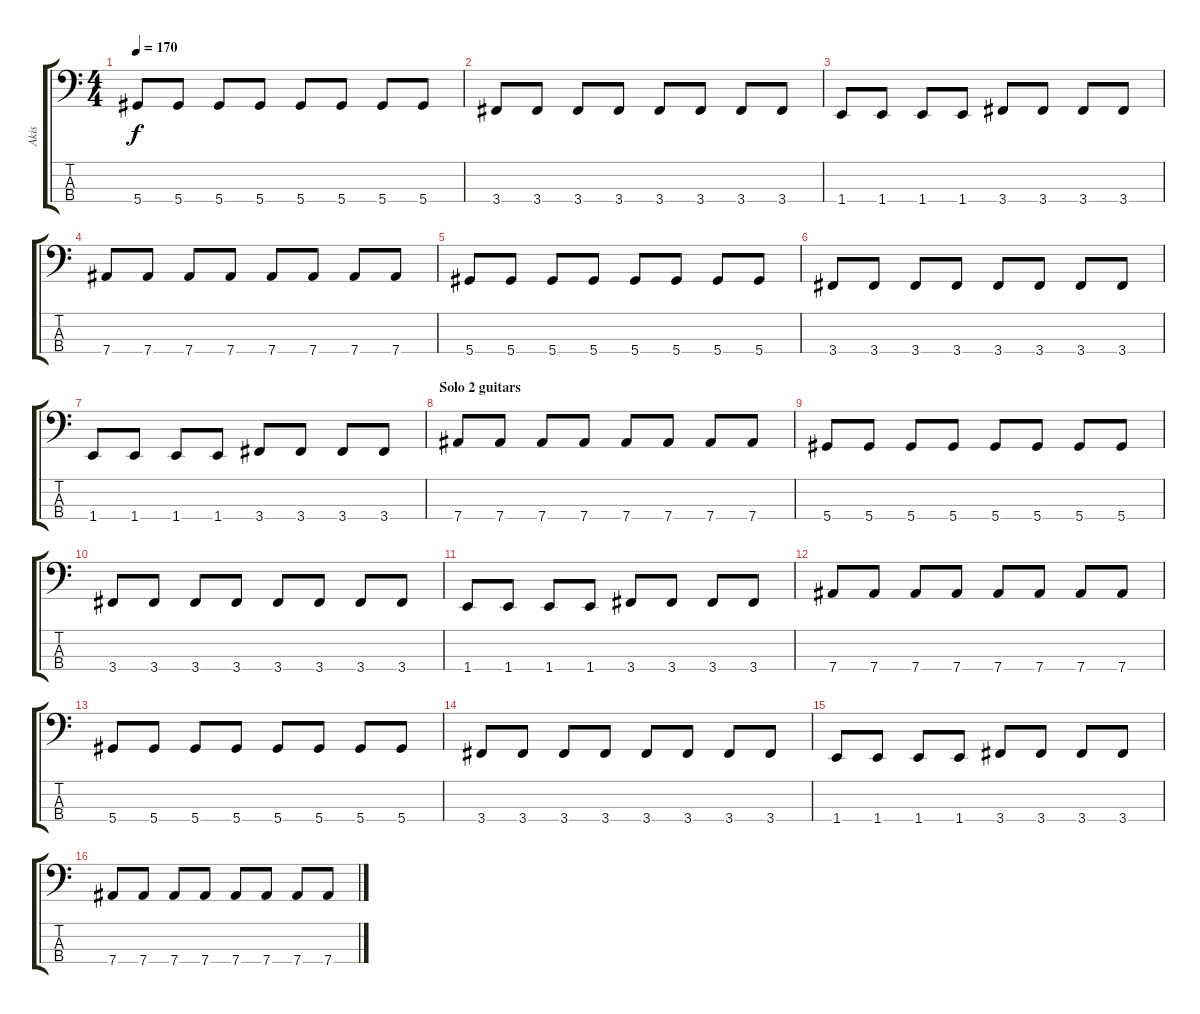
\track ("Akis" "Akis") {instrument electricbasspick}
\staff {score tabs}
\tuning (Gb2 Db2 Ab1 Eb1) {hide}
\ts (4 4)
\tempo 170
\clef f4
\ks c
5.4.8{dy f} 5.4.8 5.4.8 5.4.8 5.4.8 5.4.8 5.4.8 5.4.8 |
3.4.8 3.4.8 3.4.8 3.4.8 3.4.8 3.4.8 3.4.8 3.4.8 |
1.4.8 1.4.8 1.4.8 1.4.8 3.4.8 3.4.8 3.4.8 3.4.8 |
7.4.8 7.4.8 7.4.8 7.4.8 7.4.8 7.4.8 7.4.8 7.4.8 |
5.4.8 5.4.8 5.4.8 5.4.8 5.4.8 5.4.8 5.4.8 5.4.8 |
3.4.8 3.4.8 3.4.8 3.4.8 3.4.8 3.4.8 3.4.8 3.4.8 |
1.4.8 1.4.8 1.4.8 1.4.8 3.4.8 3.4.8 3.4.8 3.4.8 |
\section ("" "Solo 2 guitars")
7.4.8 7.4.8 7.4.8 7.4.8 7.4.8 7.4.8 7.4.8 7.4.8 |
5.4.8 5.4.8 5.4.8 5.4.8 5.4.8 5.4.8 5.4.8 5.4.8 |
3.4.8 3.4.8 3.4.8 3.4.8 3.4.8 3.4.8 3.4.8 3.4.8 |
1.4.8 1.4.8 1.4.8 1.4.8 3.4.8 3.4.8 3.4.8 3.4.8 |
7.4.8 7.4.8 7.4.8 7.4.8 7.4.8 7.4.8 7.4.8 7.4.8 |
5.4.8 5.4.8 5.4.8 5.4.8 5.4.8 5.4.8 5.4.8 5.4.8 |
3.4.8 3.4.8 3.4.8 3.4.8 3.4.8 3.4.8 3.4.8 3.4.8 |
1.4.8 1.4.8 1.4.8 1.4.8 3.4.8 3.4.8 3.4.8 3.4.8 |
7.4.8 7.4.8 7.4.8 7.4.8 7.4.8 7.4.8 7.4.8 7.4.8
